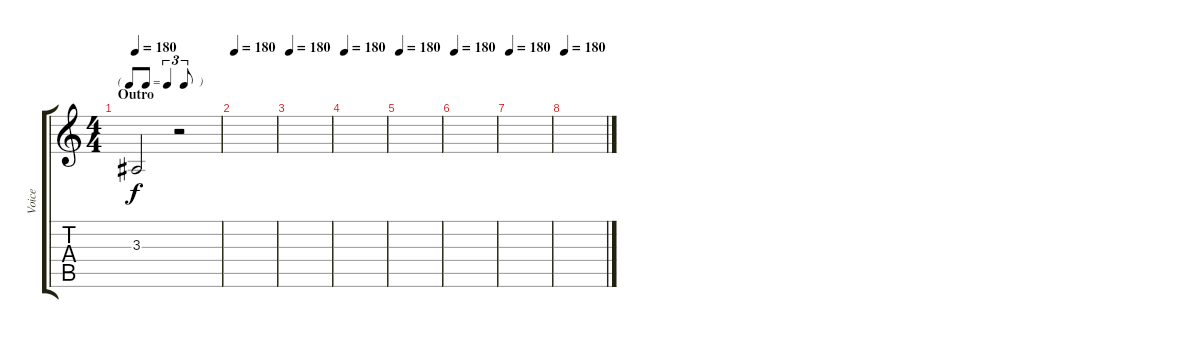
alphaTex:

\track ("Voice" "Voice") {instrument clarinet}
\staff {score tabs}
\tuning (E4 B3 G3 D3 A2 E2) {hide}
\ts (4 4)
\tf triplet8th
\section ("" "Outro")
\tempo 180
\clef g2
\ks c
3.3{t}.2{dy f} r.2 |
\tempo 180
|
\tempo 180
|
\tempo 180
|
\tempo 180
|
\tempo 180
|
\tempo 180
|
\tempo 180
